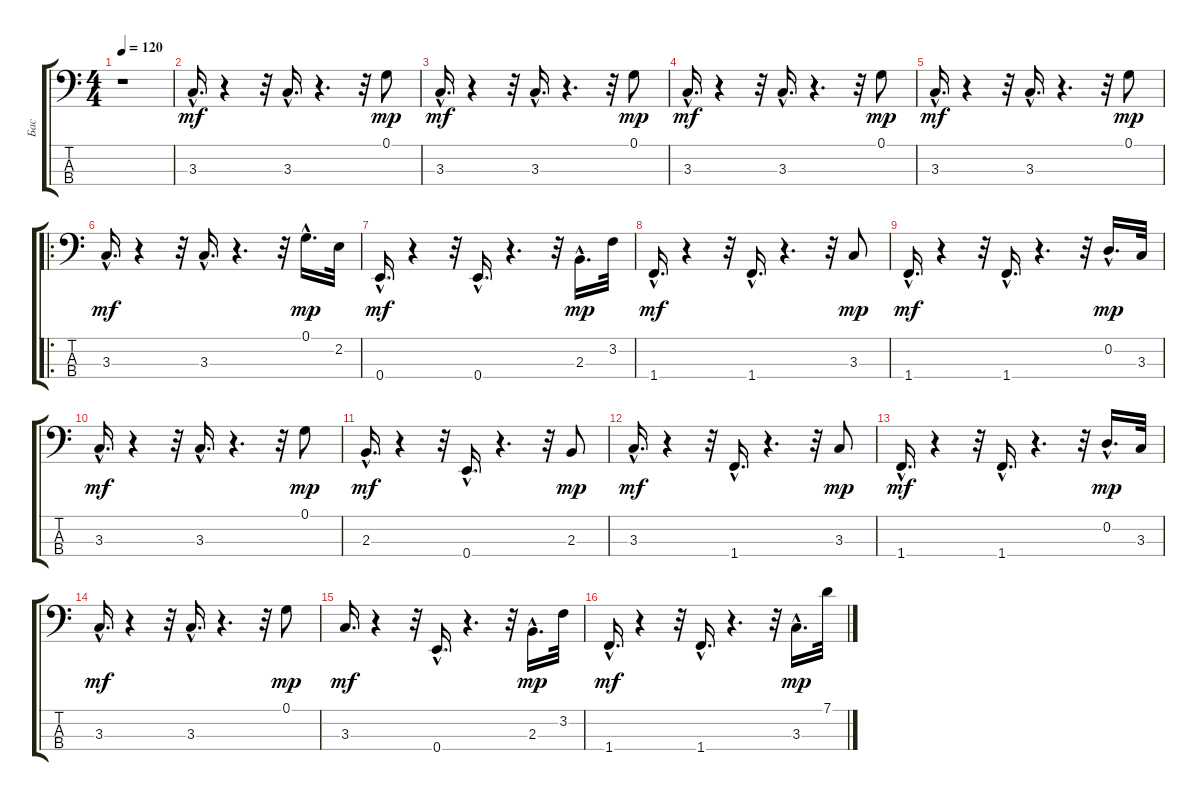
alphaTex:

\track ("Бас" "Бас") {instrument electricbassfinger}
\staff {score tabs}
\tuning (G2 D2 A1 E1) {hide}
\ts (4 4)
\tempo 120
\clef f4
\ks c
r.1{dy mf instrument electricbassfinger} |
3.3{hac}.16{d} r.4 r.32 3.3{hac}.16{d} r.4{d} r.32 0.1.8{dy mp} |
3.3{hac}.16{d dy mf} r.4 r.32 3.3{hac}.16{d} r.4{d} r.32 0.1.8{dy mp} |
3.3{hac}.16{d dy mf} r.4 r.32 3.3{hac}.16{d} r.4{d} r.32 0.1.8{dy mp} |
3.3{hac}.16{d dy mf} r.4 r.32 3.3{hac}.16{d} r.4{d} r.32 0.1.8{dy mp} |
\ro
3.3{hac}.16{d dy mf} r.4 r.32 3.3{hac}.16{d} r.4{d} r.32 0.1{hac}.16{d dy mp} 2.2.32 |
0.4{hac}.16{d dy mf} r.4 r.32 0.4{hac}.16{d} r.4{d} r.32 2.3{hac}.16{d dy mp} 3.2.32 |
1.4{hac}.16{d dy mf} r.4 r.32 1.4{hac}.16{d} r.4{d} r.32 3.3.8{dy mp} |
1.4{hac}.16{d dy mf} r.4 r.32 1.4{hac}.16{d} r.4{d} r.32 0.2{hac}.16{d dy mp} 3.3.32 |
3.3{hac}.16{d dy mf} r.4 r.32 3.3{hac}.16{d} r.4{d} r.32 0.1.8{dy mp} |
2.3{hac}.16{d dy mf} r.4 r.32 0.4{hac}.16{d} r.4{d} r.32 2.3.8{dy mp} |
3.3{hac}.16{d dy mf} r.4 r.32 1.4{hac}.16{d} r.4{d} r.32 3.3.8{dy mp} |
1.4{hac}.16{d dy mf} r.4 r.32 1.4{hac}.16{d} r.4{d} r.32 0.2{hac}.16{d dy mp} 3.3.32 |
3.3{hac}.16{d dy mf} r.4 r.32 3.3{hac}.16{d} r.4{d} r.32 0.1.8{dy mp} |
3.3.16{d dy mf} r.4 r.32 0.4{hac}.16{d} r.4{d} r.32 2.3{hac}.16{d dy mp} 3.2.32 |
1.4{hac}.16{d dy mf} r.4 r.32 1.4{hac}.16{d} r.4{d} r.32 3.3{hac}.16{d dy mp} 7.1.32
